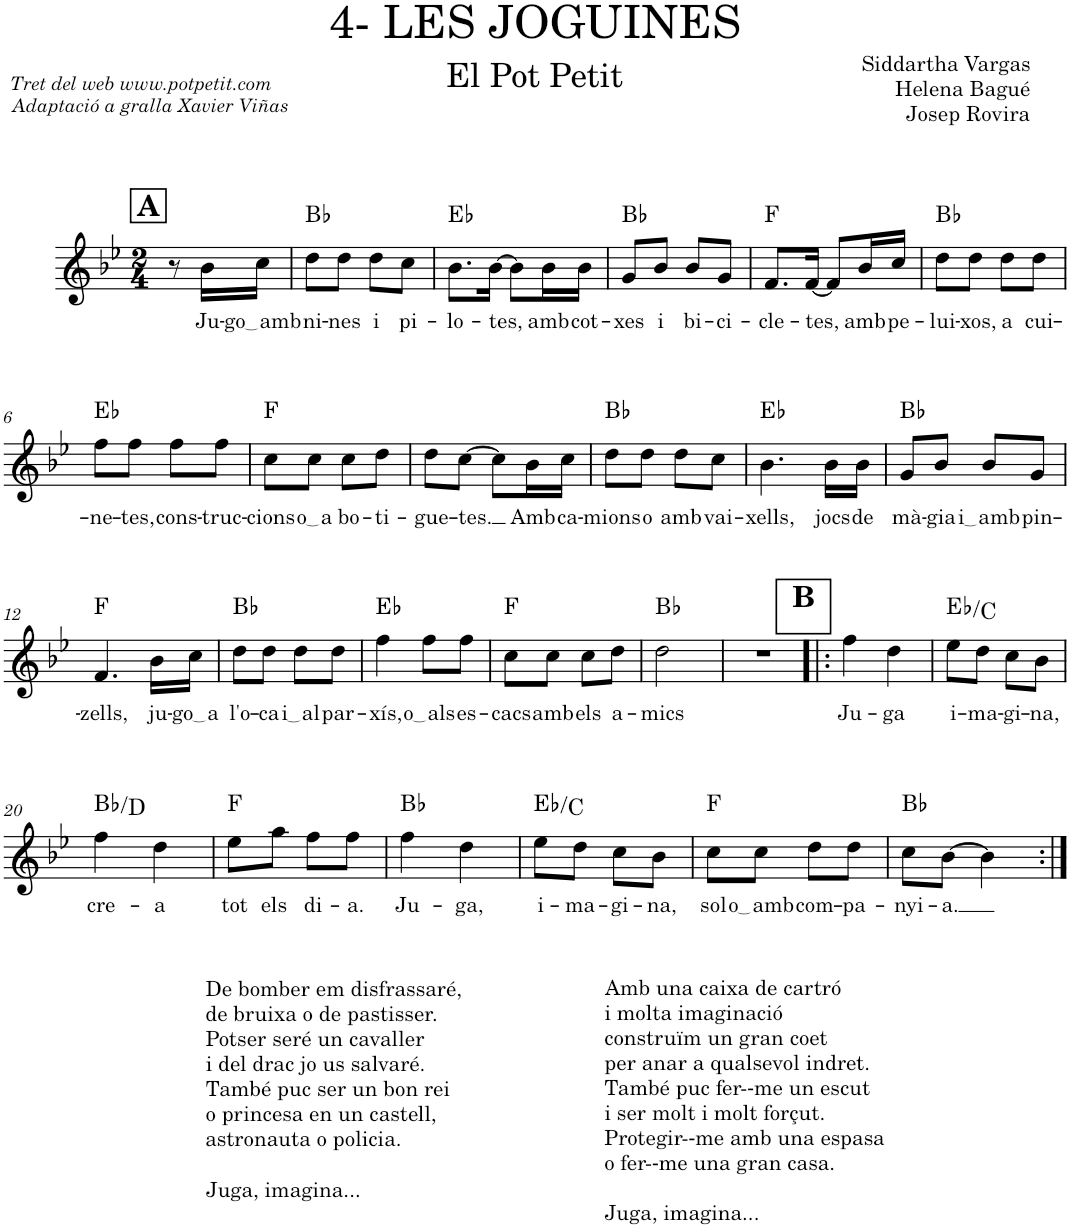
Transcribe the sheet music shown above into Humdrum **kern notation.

**kern	**text	**harte
*part1	*part1	*part1
*staff1	*staff1	*
*I"Oboè	*	*
*I'Ob.	*	*
*clefG2	*	*
*k[b-e-]	*	*
*M2/4	*	*
!!LO:REH:place=s1:a:B:cj:fs=14:t=A
=	=	=
8r	.	.
!	!LO:LY:b	!
16b-\LL	Ju-	.
!	!LO:LY:b	!
16cc\JJ	go amb	.
=1	=1	=1
!	!LO:LY:b	!
8dd\L	ni-	Bb:maj
!	!LO:LY:b	!
8dd\J	-nes	.
!	!LO:LY:b	!
8dd\L	i	.
!	!LO:LY:b	!
8cc\J	pi-	.
=2	=2	=2
!	!LO:LY:b	!
8.b-\L	-lo-	Eb:maj
!	!LO:LY:b	!
[16b-\Jk	-tes,	.
8b-\L]	.	.
!	!LO:LY:b	!
16b-\L	amb	.
!	!LO:LY:b	!
16b-\JJ	cot-	.
=3	=3	=3
!	!LO:LY:b	!
8g/L	-xes	Bb:maj
!	!LO:LY:b	!
8b-/J	i	.
!	!LO:LY:b	!
8b-/L	bi-	.
!	!LO:LY:b	!
8g/J	-ci-	.
=4	=4	=4
!	!LO:LY:b	!
8.f/L	-cle-	F:maj
!	!LO:LY:b	!
[16f/Jk	-tes,	.
8f/L]	.	.
!	!LO:LY:b	!
16b-/L	amb	.
!	!LO:LY:b	!
16cc/JJ	pe-	.
=5	=5	=5
!	!LO:LY:b	!
8dd\L	-lui-	Bb:maj
!	!LO:LY:b	!
8dd\J	-xos,	.
!	!LO:LY:b	!
8dd\L	a	.
!	!LO:LY:b	!
8dd\J	cui-	.
!!LO:LB:g=z
=6	=6	=6
!	!LO:LY:b	!
8ff\L	-ne-	Eb:maj
!	!LO:LY:b	!
8ff\J	-tes,	.
!	!LO:LY:b	!
8ff\L	cons-	.
!	!LO:LY:b	!
8ff\J	-truc-	.
=7	=7	=7
!	!LO:LY:b	!
8cc\L	-cions	F:maj
!	!LO:LY:b	!
8cc\J	o a	.
!	!LO:LY:b	!
8cc\L	bo-	.
!	!LO:LY:b	!
8dd\J	-ti-	.
=8	=8	=8
!	!LO:LY:b	!
8dd\L	-gue-	.
!	!LO:LY:b	!
[8cc\J	-tes.	.
8cc\L]	.	.
!	!LO:LY:b	!
16b-\L	Amb	.
!	!LO:LY:b	!
16cc\JJ	ca-	.
=9	=9	=9
!	!LO:LY:b	!
8dd\L	-mions	Bb:maj
!	!LO:LY:b	!
8dd\J	o	.
!	!LO:LY:b	!
8dd\L	amb	.
!	!LO:LY:b	!
8cc\J	vai-	.
=10	=10	=10
!	!LO:LY:b	!
4.b-\	-xells,	Eb:maj
!	!LO:LY:b	!
16b-\LL	jocs	.
!	!LO:LY:b	!
16b-\JJ	de	.
=11	=11	=11
!	!LO:LY:b	!
8g/L	mà-	Bb:maj
!	!LO:LY:b	!
8b-/J	-gia	.
!	!LO:LY:b	!
8b-/L	i amb	.
!	!LO:LY:b	!
8g/J	pin-	.
!!LO:LB:g=z
=12	=12	=12
!	!LO:LY:b	!
4.f/	-zells,	F:maj
!	!LO:LY:b	!
16b-\LL	ju-	.
!	!LO:LY:b	!
16cc\JJ	go a	.
=13	=13	=13
!	!LO:LY:b	!
8dd\L	l'o-	Bb:maj
!	!LO:LY:b	!
8dd\J	-ca	.
!	!LO:LY:b	!
8dd\L	i al	.
!	!LO:LY:b	!
8dd\J	par-	.
=14	=14	=14
!	!LO:LY:b	!
4ff\	-xís,	Eb:maj
!	!LO:LY:b	!
8ff\L	o als	.
!	!LO:LY:b	!
8ff\J	es-	.
=15	=15	=15
!	!LO:LY:b	!
8cc\L	-cacs	F:maj
!	!LO:LY:b	!
8cc\J	amb	.
!	!LO:LY:b	!
8cc\L	els	.
!	!LO:LY:b	!
8dd\J	a-	.
=16	=16	=16
!	!LO:LY:b	!
2dd\	-mics	Bb:maj
=17	=17	=17
2r	.	.
!!LO:REH:place=s1:a:t=
!!LO:REH:place=s1:a:B:cj:fs=14:t=B
=18!|:	=18!|:	=18!|:
!	!LO:LY:b	!
4ff\	Ju-	.
!	!LO:LY:b	!
4dd\	-ga	.
=19	=19	=19
!	!LO:LY:b	!
8ee-\L	i-	Eb:maj/6
!	!LO:LY:b	!
8dd\J	-ma-	.
!	!LO:LY:b	!
8cc\L	-gi-	.
!	!LO:LY:b	!
8b-\J	-na,	.
!!LO:LB:g=z
=20	=20	=20
!	!LO:LY:b	!
4ff\	cre-	Bb:maj/3
!	!LO:LY:b	!
4dd\	-a	.
=21	=21	=21
!	!LO:LY:b	!
8ee-\L	tot	F:maj
!	!LO:LY:b	!
8aa\J	els	.
!	!LO:LY:b	!
8ff\L	di-	.
!	!LO:LY:b	!
8ff\J	-a.	.
=22	=22	=22
!	!LO:LY:b	!
4ff\	Ju-	Bb:maj
!	!LO:LY:b	!
4dd\	-ga,	.
=23	=23	=23
!	!LO:LY:b	!
8ee-\L	i-	Eb:maj/6
!	!LO:LY:b	!
8dd\J	-ma-	.
!	!LO:LY:b	!
8cc\L	-gi-	.
!	!LO:LY:b	!
8b-\J	-na,	.
=24	=24	=24
!	!LO:LY:b	!
8cc\L	sol	F:maj
!	!LO:LY:b	!
8cc\J	o amb	.
!	!LO:LY:b	!
8dd\L	com-	.
!	!LO:LY:b	!
8dd\J	-pa-	.
=25	=25	=25
!	!LO:LY:b	!
8cc\L	-nyi-	Bb:maj
!	!LO:LY:b	!
[8b-\J	-a.	.
4b-\]	.	.
=:|!	=:|!	=:|!
*-	*-	*-
